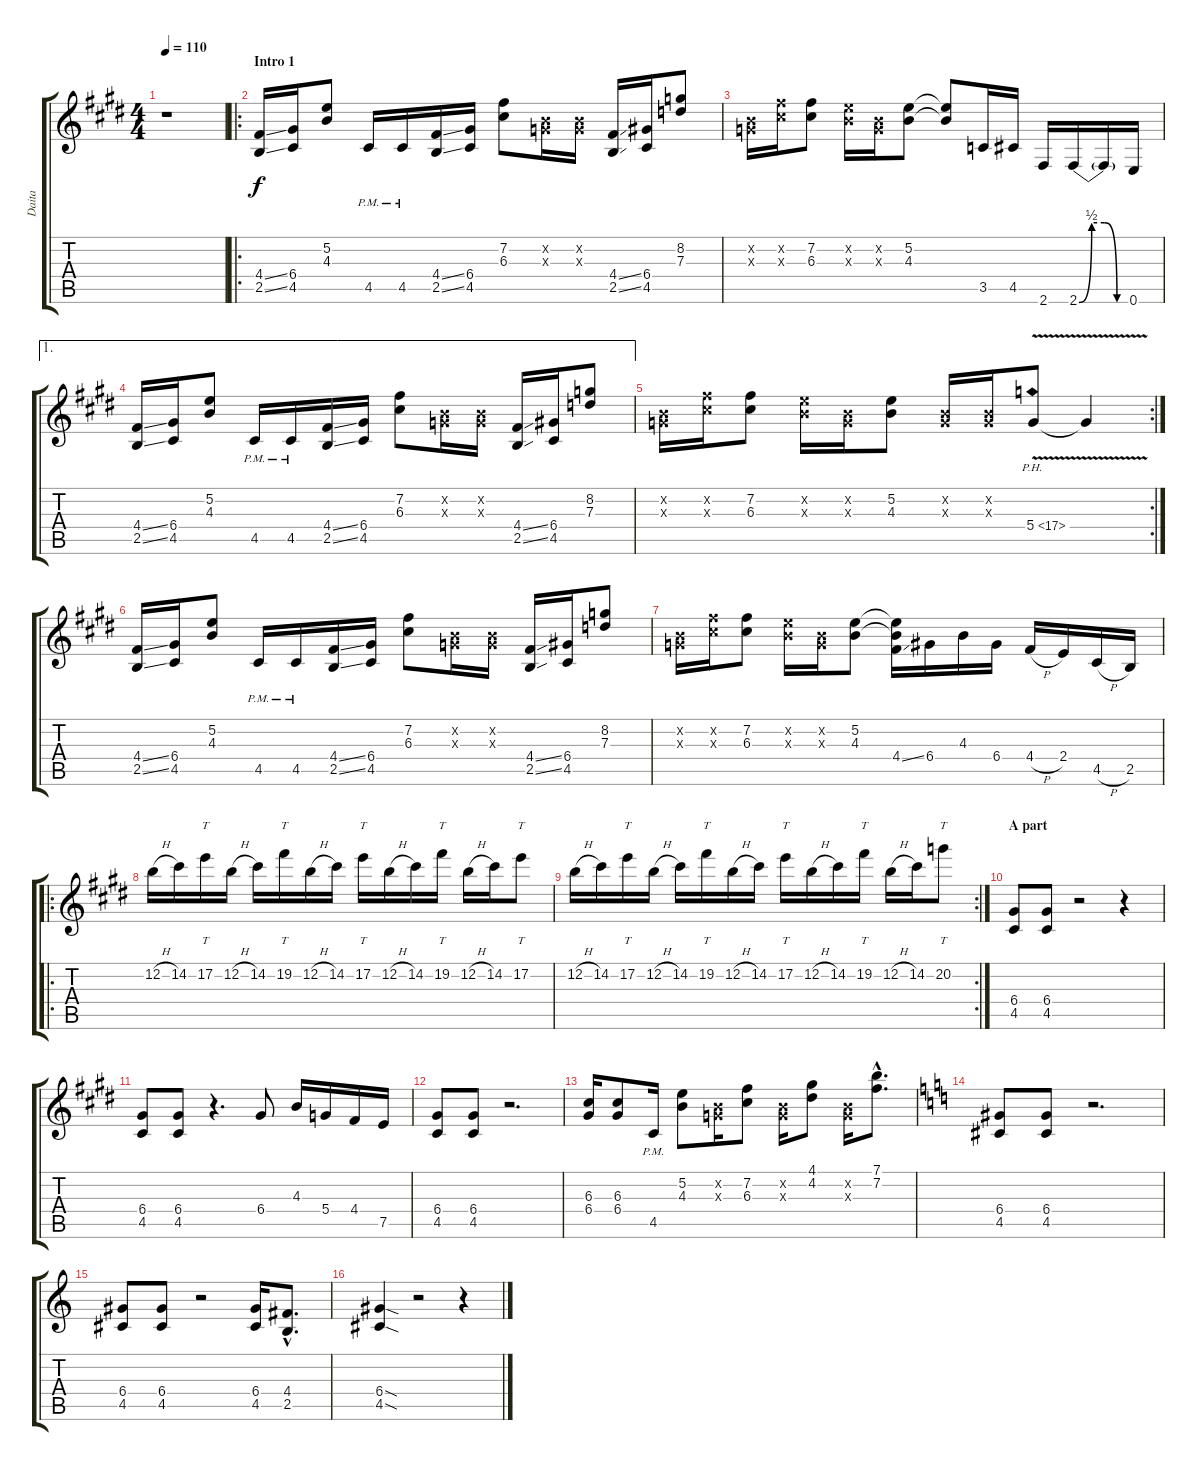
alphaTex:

\track ("Daita" "Daita") {instrument distortionguitar}
\staff {score tabs}
\tuning (E4 B3 G3 D3 A2 E2) {hide}
\ts (4 4)
\tempo 110
\clef g2
\ks c#minor
r.1{dy f instrument distortionguitar} |
\ro
\section ("" "Intro 1")
(4.4{ss} 2.5{ss}).16 (6.4 4.5).16 (5.2 4.3).8 4.5{pm}.16 4.5{pm}.16 (4.4{ss} 2.5{ss}).16 (6.4 4.5).16 (7.2 6.3).8 (0.2{x} 0.3{x}).16 (0.2{x} 0.3{x}).16 (4.4{ss} 2.5{ss}).16 (6.4 4.5).16 (8.2 7.3).8 |
(0.2{x} 0.3{x}).16 (7.2{x} 6.3{x}).16 (7.2 6.3).8 (5.2{x} 4.3{x}).16 (0.2{x} 0.3{x}).16 (5.2 4.3).8 (5.2{t} 4.3{t}).8 3.5.16 4.5.16 2.6.16 2.6{be (custom 0 0 15 2 30 2 45 0 60 0)}.16 2.6{t}.16 0.6.16 |
\ae 1
(4.4{ss} 2.5{ss}).16 (6.4 4.5).16 (5.2 4.3).8 4.5{pm}.16 4.5{pm}.16 (4.4{ss} 2.5{ss}).16 (6.4 4.5).16 (7.2 6.3).8 (0.2{x} 0.3{x}).16 (0.2{x} 0.3{x}).16 (4.4{ss} 2.5{ss}).16 (6.4 4.5).16 (8.2 7.3).8 |
\rc 2
(0.2{x} 0.3{x}).16 (7.2{x} 6.3{x}).16 (7.2 6.3).8 (5.2{x} 4.3{x}).16 (0.2{x} 0.3{x}).16 (5.2 4.3).8 (0.2{x} 0.3{x}).16 (0.2{x} 0.3{x}).16 5.4{ph 12 v}.8 5.4{t}.4 |
(4.4{ss} 2.5{ss}).16 (6.4 4.5).16 (5.2 4.3).8 4.5{pm}.16 4.5{pm}.16 (4.4{ss} 2.5{ss}).16 (6.4 4.5).16 (7.2 6.3).8 (0.2{x} 0.3{x}).16 (0.2{x} 0.3{x}).16 (4.4{ss} 2.5{ss}).16 (6.4 4.5).16 (8.2 7.3).8 |
(0.2{x} 0.3{x}).16 (7.2{x} 6.3{x}).16 (7.2 6.3).8 (5.2{x} 4.3{x}).16 (0.2{x} 0.3{x}).16 (5.2 4.3).8 (5.2{t} 4.3{t} 4.4{ss}).16 6.4.16 4.3.16 6.4.16 4.4{h}.16 2.4.16 4.5{h}.16 2.5.16 |
\ro
12.2{h}.16{volume 6 balance 0} 14.2.16 17.2.16{tt} 12.2{h}.16 14.2.16 19.2.16{tt} 12.2{h}.16 14.2.16 17.2.16{tt} 12.2{h}.16 14.2.16 19.2.16{tt} 12.2{h}.16 14.2.16 17.2.8{tt} |
\rc 2
12.2{h}.16 14.2.16 17.2.16{tt} 12.2{h}.16 14.2.16 19.2.16{tt} 12.2{h}.16 14.2.16 17.2.16{tt} 12.2{h}.16 14.2.16 19.2.16{tt} 12.2{h}.16 14.2.16 20.2.8{tt} |
\section ("" "A part")
(6.4 4.5).8{volume 16 balance 8} (6.4 4.5).8 r.2 r.4 |
(6.4 4.5).8 (6.4 4.5).8 r.4{d} 6.4.8 4.3.16 5.4.16 4.4.16 7.5.16 |
(6.4 4.5).8 (6.4 4.5).8 r.2{d} |
(6.3 6.4).16 (6.3 6.4).8 4.5{pm}.16 (5.2 4.3).8 (0.2{x} 0.3{x}).16 (7.2 6.3).8 (0.2{x} 0.3{x}).16 (4.1 4.2).8 (0.2{x} 0.3{x}).16 (7.1{hac} 7.2{hac}).8{d} |
\ks c
(6.4 4.5).8 (6.4 4.5).8 r.2{d} |
(6.4 4.5).8 (6.4 4.5).8 r.2 (6.4 4.5).16 (4.4{hac} 2.5{hac}).8{d} |
(6.4{sod} 4.5{sod}).4 r.2 r.4
